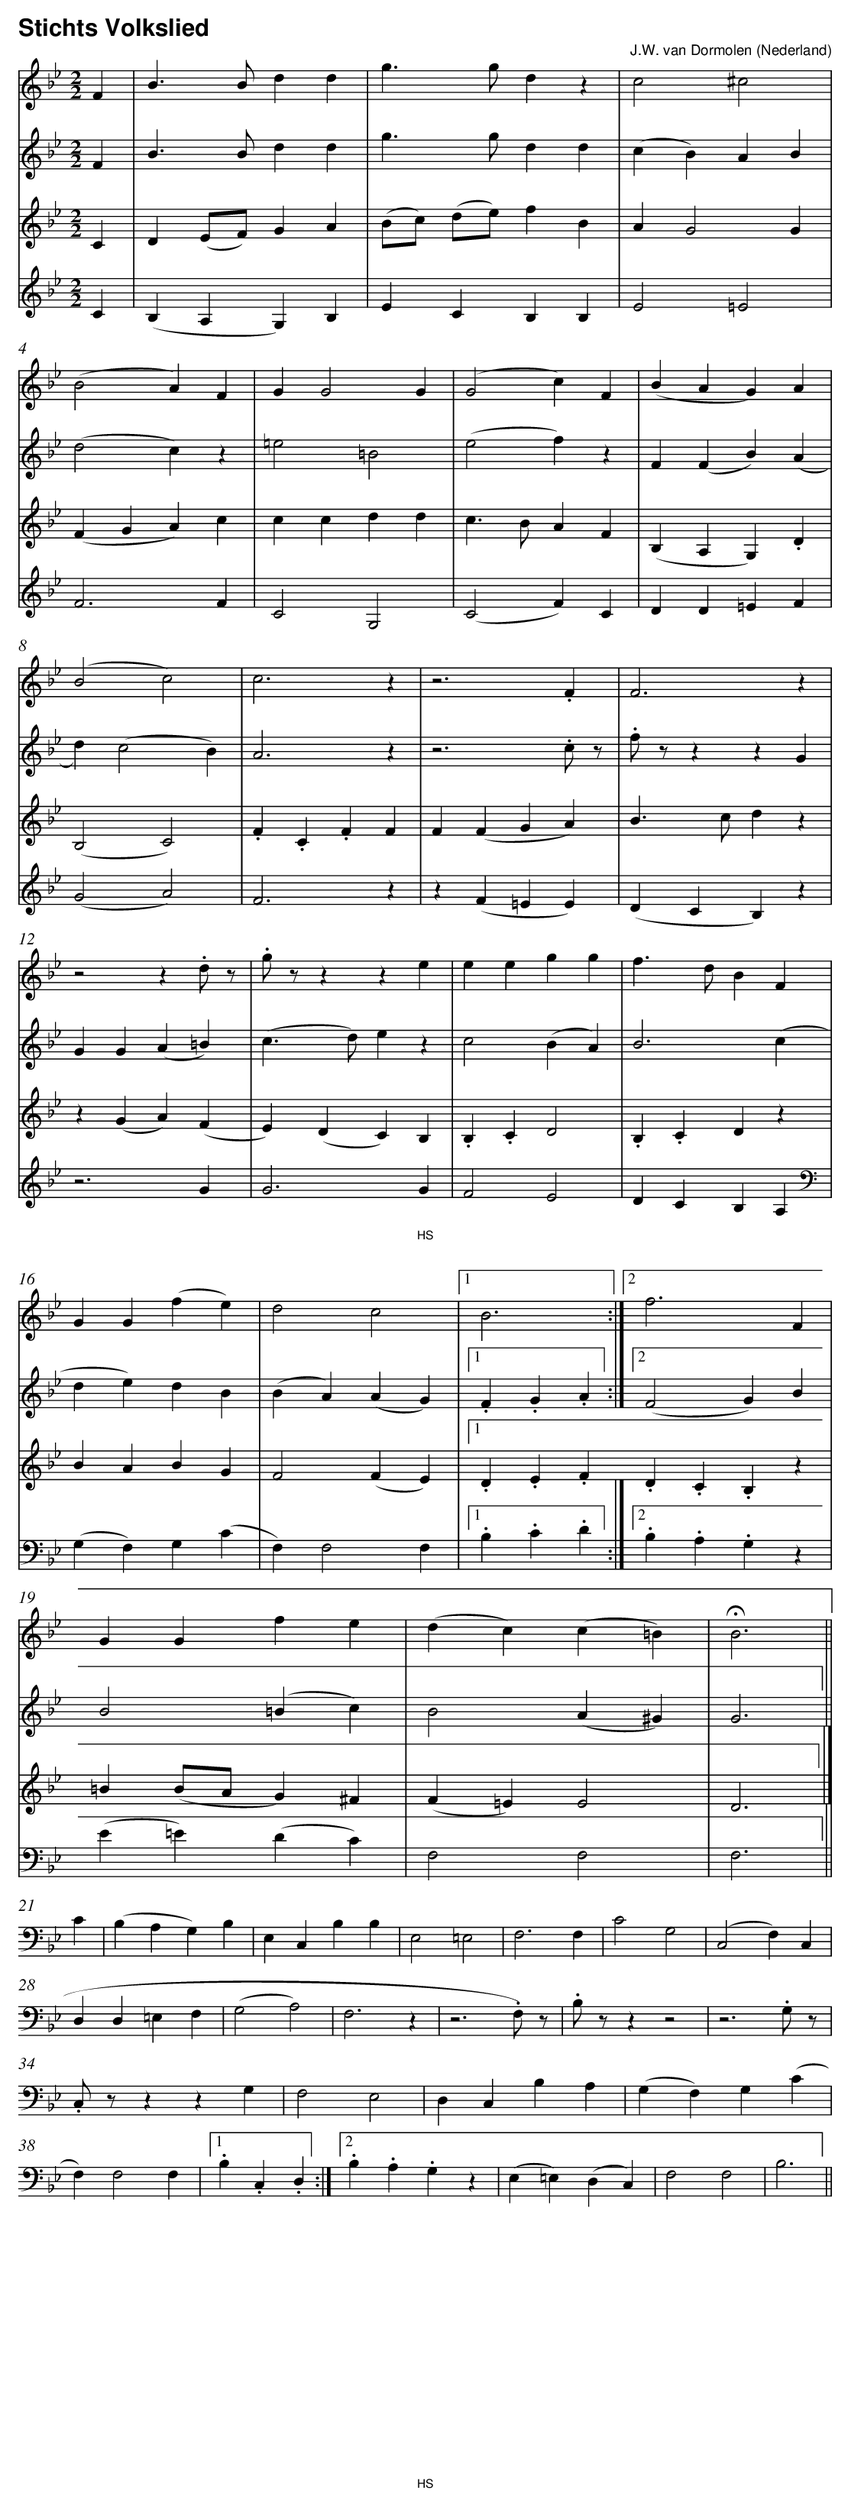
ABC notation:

X:1
T:Stichts Volkslied
C:J.W. van Dormolen
O:Nederland
M:2/2
L:1/8
Q:1/4=132
K:Bb
V:1
F2 |B3 Bd2 d2 |g3 gd2 z2 |c4 ^c4 |
(B4 A2) F2 |G2 G4 G2 |(G4 c2) F2 |(B2 A2 G2) A2 |
(B4 c4) |c6 z2 |z6 .F2 |F6 z2 |
z4 z2 .dz |.gz z2 z2 e2 |e2 e2 g2 g2 |f3 dB2 F2 |
G2 G2 (f2 e2) |d4 c4 |1 B6 :|2 f6 F2 |
G2 G2 f2 e2 |(d2 c2) (c2 =B2) |HB6 ||
V:2
F2 |B3 Bd2 d2 |g3 gd2 d2 |(c2 B2) A2 B2 |
(d4 c2) z2 |=e4 =B4 |(e4 f2) z2 |F2 (F2 B2) (A2 |
d2) (c4 B2) |A6 z2 |z6 .cz |.fz z2 z2 G2 |
G2 G2 (A2 =B2) |(c3 d)e2 z2 |c4 (B2 A2) |B6 (c2 |
d2 e2) d2 B2 |(B2 A2) (A2 G2) |1 .F2 .G2 .A2 :|2 (F4 G2) B2 |
B4 (=B2 c2) |B4 (A2 ^G2) |G6 ||
V:3
C2 |D2 (EF) G2 A2 |(Bc) (de) f2 B2 |A2 G4 G2 |
(F2 G2 A2) c2 |c2 c2 d2 d2 |c3 BA2 F2 |(B,2 A,2 G,2) .D2 |
(B,4 C4) |.F2 .C2 .F2 F2 |F2 (F2 G2 A2) |B3 cd2 z2 |
z2 (G2 A2) (F2 |E2) (D2 C2) B,2 |.B,2 .C2 D4 |.B,2 .C2 D2 z2 |
B2 A2 B2 G2 |F4 (F2 E2) |1 .D2 .E2 .F2 .D2 .C2 .B,2 z2 |=B2 (BA G2) ^F2 |
(F2 =E2) E4 |D6 |]
V:4
C2 |(B,2 A,2 G,2) B,2 |E2 C2 B,2 B,2 |E4 =E4 |
F6 F2 |C4 G,4 |(C4 F2) C2 |D2 D2 =E2 F2 |
(G4 A4) |F6 z2 |z2 (F2 =E2 E2) |(D2 C2 B,2) z2 |
z6 G2 |G6 G2 |F4 E4 |D2 C2 B,2 A,2 |
(G,2 F,2) G,2 (C2 |F,2) F,4 F,2 |1 .B,2 .C2 .D2 :|2 .B,2 .A,2 .G,2 z2 |
(E2 =E2) (D2 C2) |F,4 F,4 |F,6 ||
C2 |(B,2 A,2 G,2) B,2 |E,2 C,2 B,2 B,2 |E,4 =E,4 |
F,6 F,2 |C4 G,4 |(C,4 F,2) C,2 |D,2 D,2 =E,2 F,2 |
(G,4 A,4) |F,6 z2 |z6 .F,)z |.B,z z2 z4 |
z6 .G,z |.C,z z2 z2 G,2 |F,4 E,4 |D,2 C,2 B,2 A,2 |
(G,2 F,2) G,2 (C2 |F,2) F,4 F,2 |1 .B,2 .C,2 .D,2 :|2 .B,2 .A,2 .G,2 z2 |
(E,2 =E,2) (D,2 C,2) |F,4 F,4 |B,6 ||
